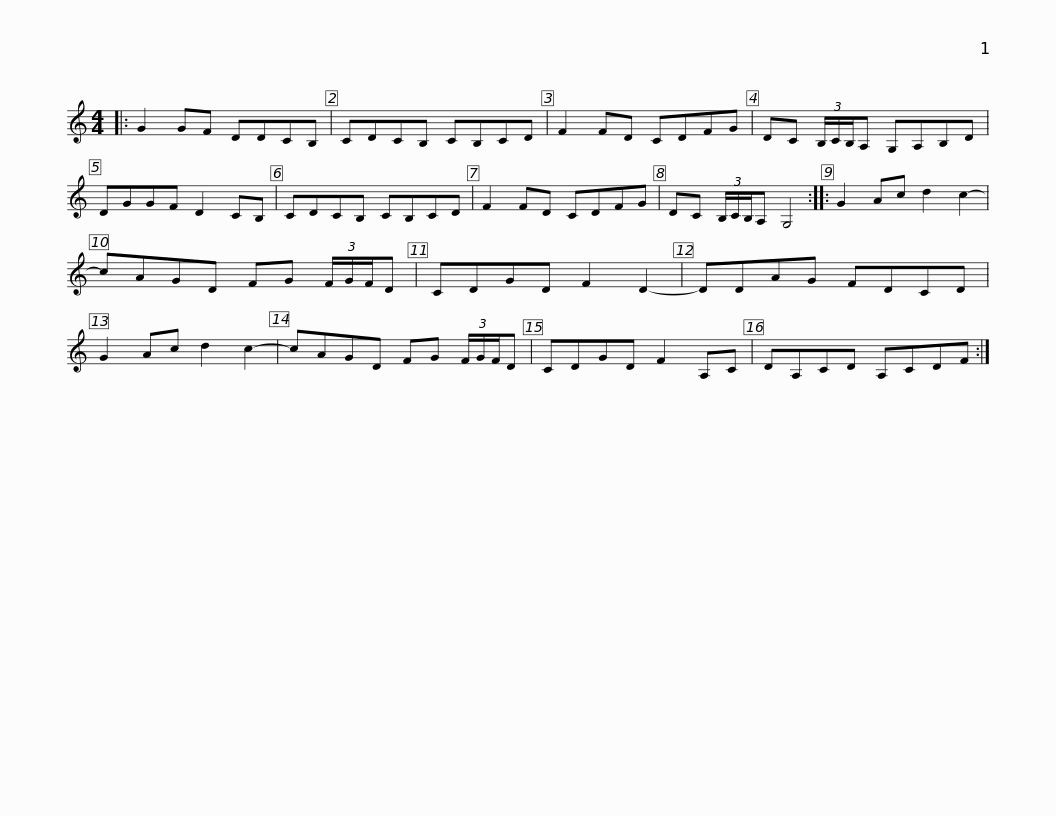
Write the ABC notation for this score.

X:1
L:1/8
M:4/4
I:linebreak $
K:C
V:1 treble
V:1
|: G2 GF DDCB, | CDCB, CB,CD | F2 FD CDFG | DC (3B,/C/B,/A, G,A,B,D |$ DGGF D2 CB, | %5
 CDCB, CB,CD | F2 FD CDFG | DC (3B,/C/B,/A, G,4 :: G2 Ac d2 c2- |$ cAGD FG (3F/G/F/D | %10
 CDGD F2 D2- | DDAG FDCD | G2 Ac d2 c2- | cAGD FG (3F/G/F/D | CDGD F2 A,C |$ %15
 DA,CD A,CDF :| %16
